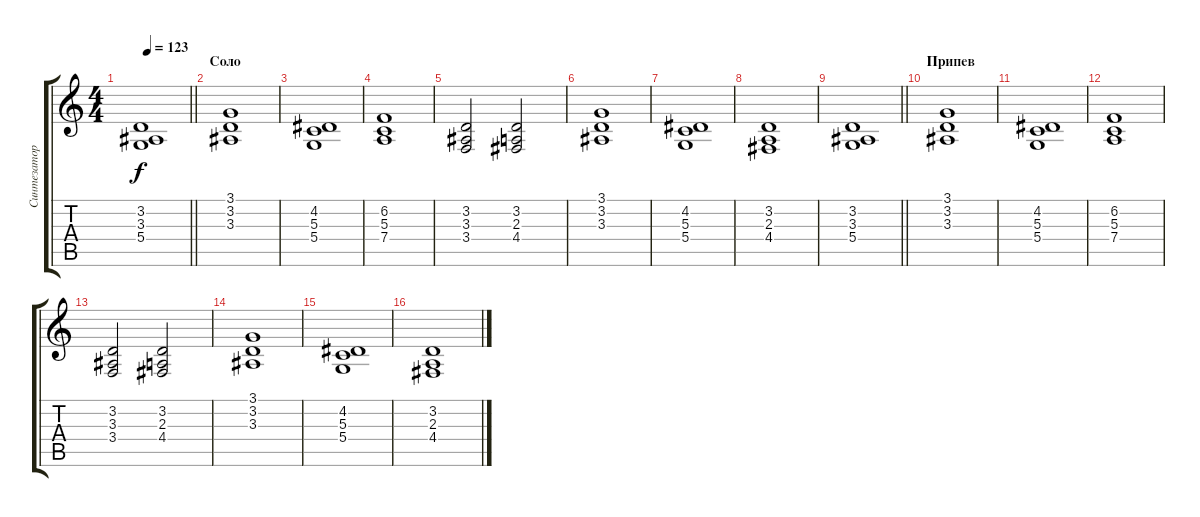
\track ("Синтезатор (подкладка)" "Синтезатор") {instrument stringensemble1}
\staff {score tabs}
\tuning (E4 B3 G3 D3 A2 E2) {hide}
\ts (4 4)
\tempo 123
\clef g2
\barLineRight lightlight
\ks c
(3.2 3.3 5.4).1{dy f} |
\section ("" "Соло")
(3.1 3.2 3.3).1 |
(4.2 5.3 5.4).1 |
(6.2 5.3 7.4).1 |
(3.2 3.3 3.4).2 (3.2 2.3 4.4).2 |
(3.1 3.2 3.3).1 |
(4.2 5.3 5.4).1 |
(3.2 2.3 4.4).1 |
\barLineRight lightlight
(3.2 3.3 5.4).1 |
\section ("" "Припев")
(3.1 3.2 3.3).1 |
(4.2 5.3 5.4).1 |
(6.2 5.3 7.4).1 |
(3.2 3.3 3.4).2 (3.2 2.3 4.4).2 |
(3.1 3.2 3.3).1 |
(4.2 5.3 5.4).1 |
(3.2 2.3 4.4).1
